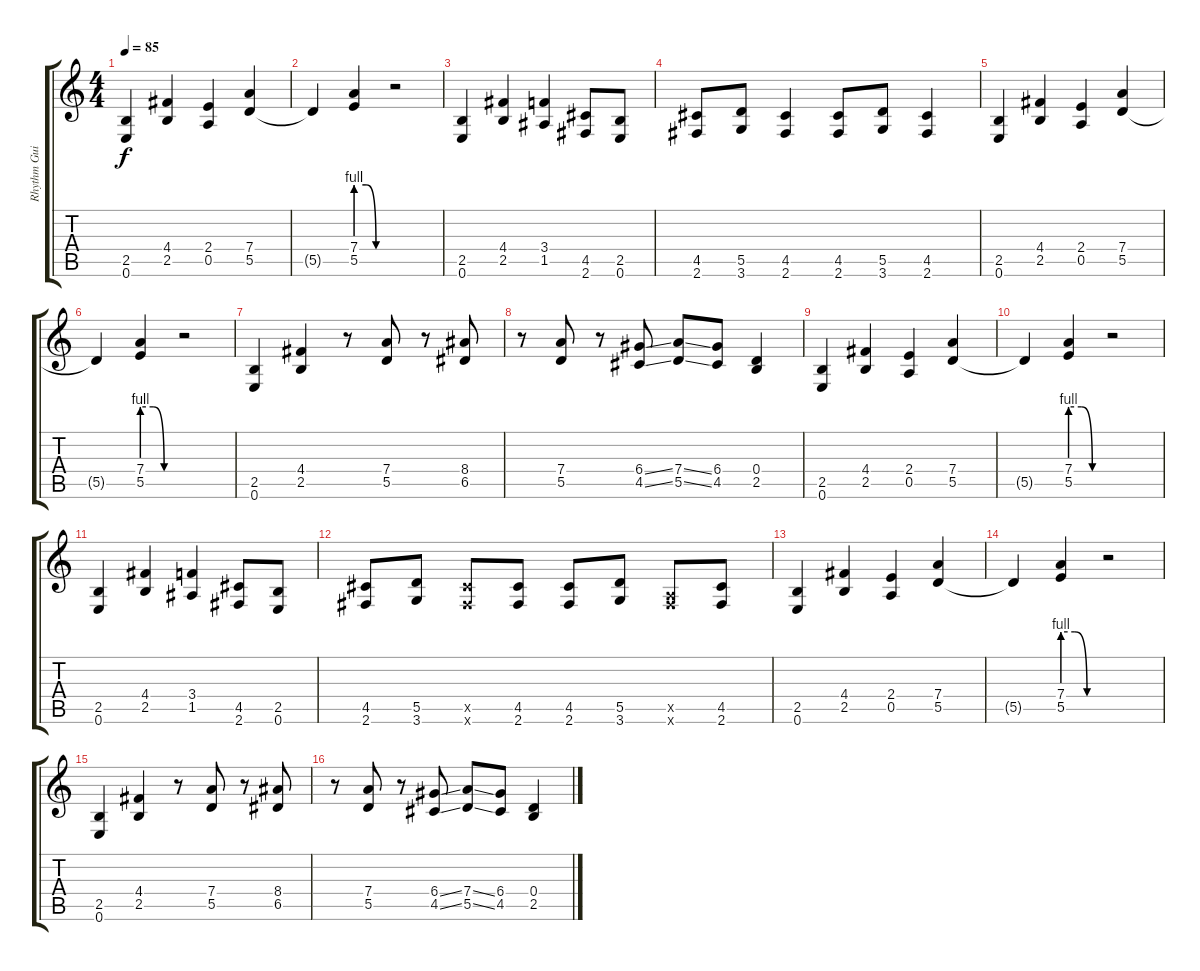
\track ("Rhythm Guitar 1" "Rhythm Gui") {instrument distortionguitar}
\staff {score tabs}
\tuning (E4 B3 G3 D3 A2 E2) {hide}
\ts (4 4)
\tempo 85
\clef g2
\ks c
(2.5 0.6).4{dy f instrument distortionguitar} (4.4 2.5).4 (2.4 0.5).4 (7.4 5.5).4 |
5.5{t}.4 (7.4 5.5{be (custom 0 4 20 4 40 0 60 0)}).4 r.2 |
(2.5 0.6).4 (4.4 2.5).4 (3.4 1.5).4 (4.5 2.6).8 (2.5 0.6).8 |
(4.5 2.6).8 (5.5 3.6).8 (4.5 2.6).4 (4.5 2.6).8 (5.5 3.6).8 (4.5 2.6).4 |
(2.5 0.6).4 (4.4 2.5).4 (2.4 0.5).4 (7.4 5.5).4 |
5.5{t}.4 (7.4 5.5{be (custom 0 4 20 4 40 0 60 0)}).4 r.2 |
(2.5 0.6).4 (4.4 2.5).4 r.8 (7.4 5.5).8 r.8 (8.4 6.5).8 |
r.8 (7.4 5.5).8 r.8 (6.4{ss} 4.5{ss}).8 (7.4{ss} 5.5{ss}).8 (6.4 4.5).8 (0.4 2.5).4 |
(2.5 0.6).4 (4.4 2.5).4 (2.4 0.5).4 (7.4 5.5).4 |
5.5{t}.4 (7.4 5.5{be (custom 0 4 20 4 40 0 60 0)}).4 r.2 |
(2.5 0.6).4 (4.4 2.5).4 (3.4 1.5).4 (4.5 2.6).8 (2.5 0.6).8 |
(4.5 2.6).8 (5.5 3.6).8 (4.5{x} 2.6{x}).8 (4.5 2.6).8 (4.5 2.6).8 (5.5 3.6).8 (0.5{x} 2.6{x}).8 (4.5 2.6).8 |
(2.5 0.6).4 (4.4 2.5).4 (2.4 0.5).4 (7.4 5.5).4 |
5.5{t}.4 (7.4 5.5{be (custom 0 4 20 4 40 0 60 0)}).4 r.2 |
(2.5 0.6).4 (4.4 2.5).4 r.8 (7.4 5.5).8 r.8 (8.4 6.5).8 |
r.8 (7.4 5.5).8 r.8 (6.4{ss} 4.5{ss}).8 (7.4{ss} 5.5{ss}).8 (6.4 4.5).8 (0.4 2.5).4
